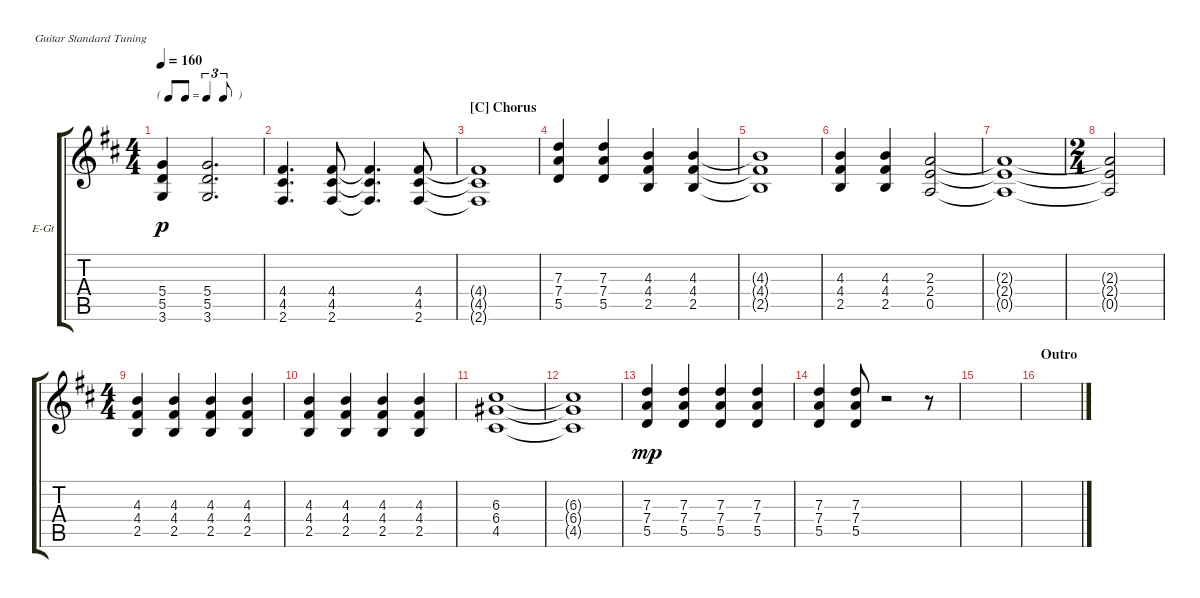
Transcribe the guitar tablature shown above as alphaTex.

\defaultSystemsLayout 4
\bracketExtendMode groupsimilarinstruments
\firstSystemTrackNameOrientation horizontal
\otherSystemsTrackNameOrientation horizontal
\track ("Joe South" "E-Gt") {instrument distortionguitar}
\staff {score tabs}
\tuning (E4 B3 G3 D3 A2 E2)
\ts (4 4)
\tf triplet8th
\tempo 160
\clef g2
\ks bminor
(3.6 5.5 5.4).4{dy p} (3.6 5.5 5.4).2{d} |
(2.6 4.5 4.4).4{d} (2.6 4.5 4.4).8 (2.6{t} 4.5{t} 4.4{t}).4{d} (2.6 4.5 4.4).8 |
\section ("C" "Chorus")
(2.6{t} 4.5{t} 4.4{t}).1 |
(5.5 7.4 7.3).4 (5.5 7.4 7.3).4 (2.5 4.4 4.3).4 (4.3 4.4 2.5).4 |
(4.3{t} 4.4{t} 2.5{t}).1 |
(2.5 4.4 4.3).4 (2.5 4.4 4.3).4 (0.5 2.4 2.3).2 |
(0.5{t} 2.4{t} 2.3{t}).1 |
\ts (2 4)
(0.5{t} 2.4{t} 2.3{t}).2 |
\ts (4 4)
(2.5 4.4 4.3).4 (2.5 4.4 4.3).4 (2.5 4.4 4.3).4 (2.5 4.4 4.3).4 |
(2.5 4.4 4.3).4 (2.5 4.4 4.3).4 (2.5 4.4 4.3).4 (2.5 4.4 4.3).4 |
(4.5 6.4 6.3).1 |
(4.5{t} 6.4{t} 6.3{t}).1 |
(5.5 7.4 7.3).4{dy mp} (5.5 7.4 7.3).4 (5.5 7.4 7.3).4 (5.5 7.4 7.3).4 |
(5.5 7.4 7.3).4 (5.5 7.4 7.3).8 r.2 r.8 |
|
\section ("" "Outro")
